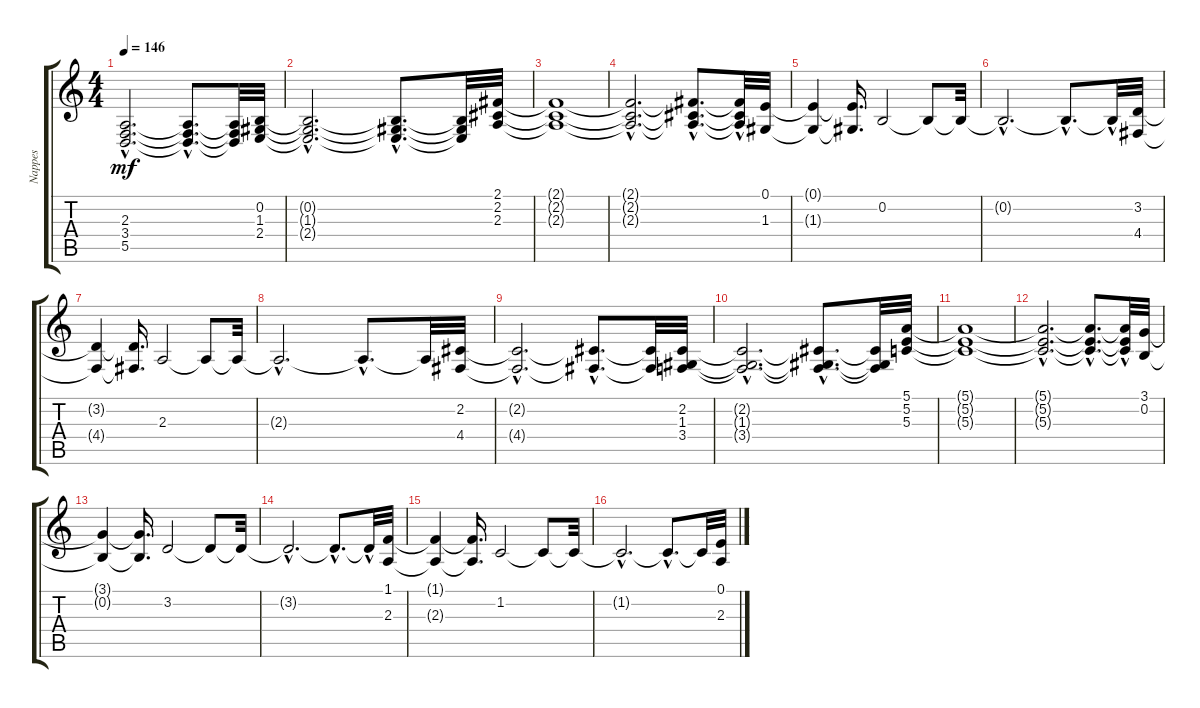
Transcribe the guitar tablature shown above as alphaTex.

\track ("Nappes  " "Nappes  ") {instrument synthstrings1}
\staff {score tabs}
\tuning (E4 B3 G3 D3 A2 E2) {hide}
\ts (4 4)
\tempo 146
\clef g2
\ks c
(2.3{hac t} 3.4{hac t} 5.5{hac t}).2{d dy mf} (2.3{hac t} 3.4{hac t} 5.5{hac t}).8{d} (2.3{t} 3.4{t} 5.5{t}).32 (0.2 1.3 2.4).32 |
(0.2{hac t} 1.3{hac t} 2.4{hac t}).2{d} (0.2{hac t} 1.3{hac t} 2.4{hac t}).8{d} (0.2{t} 1.3{t} 2.4{t}).32 (2.1 2.2 2.3).32 |
(2.1{t} 2.2{t} 2.3{t}).1 |
(2.1{hac t} 2.2{hac t} 2.3{hac t}).2{d} (2.1{hac t} 2.2{hac t} 2.3{hac t}).8{d} (2.1{t} 2.2{hac t} 2.3{t}).32 (0.1 1.3).32 |
(0.1{t} 1.3{t}).4 (0.1{t} 1.3{t}).16{d} 0.2.2 0.2{t}.8 0.2{t}.32 |
0.2{hac t}.2{d} 0.2{hac t}.8{d} 0.2{hac t}.32 (3.2 4.4).32 |
(3.2{t} 4.4{t}).4 (3.2{t} 4.4{t}).16{d} 2.3.2 2.3{t}.8 2.3{t}.32 |
2.3{hac t}.2{d} 2.3{hac t}.8{d} 2.3{t}.32 (2.2 4.4).32 |
(2.2{hac t} 4.4{hac t}).2{d} (2.2{hac t} 4.4{hac t}).8{d} (2.2{t} 4.4{t}).32 (2.2 1.3 3.4).32 |
(2.2{hac t} 1.3{hac t} 3.4{hac t}).2{d} (2.2{hac t} 1.3{hac t} 3.4{hac t}).8{d} (2.2{t} 1.3{t} 3.4{t}).32 (5.1 5.2 5.3).32 |
(5.1{t} 5.2{t} 5.3{t}).1 |
(5.1{hac t} 5.2{hac t} 5.3{hac t}).2{d} (5.1{hac t} 5.2{hac t} 5.3{hac t}).8{d} (5.1{t} 5.2{hac t} 5.3{t}).32 (3.1 0.2).32 |
(3.1{t} 0.2{t}).4 (3.1{t} 0.2{t}).16{d} 3.2.2 3.2{t}.8 3.2{t}.32 |
3.2{hac t}.2{d} 3.2{hac t}.8{d} 3.2{hac t}.32 (1.1 2.3).32 |
(1.1{t} 2.3{t}).4 (1.1{t} 2.3{t}).16{d} 1.2.2 1.2{t}.8 1.2{t}.32 |
1.2{hac t}.2{d} 1.2{hac t}.8{d} 1.2{t}.32 (0.1 2.3).32
